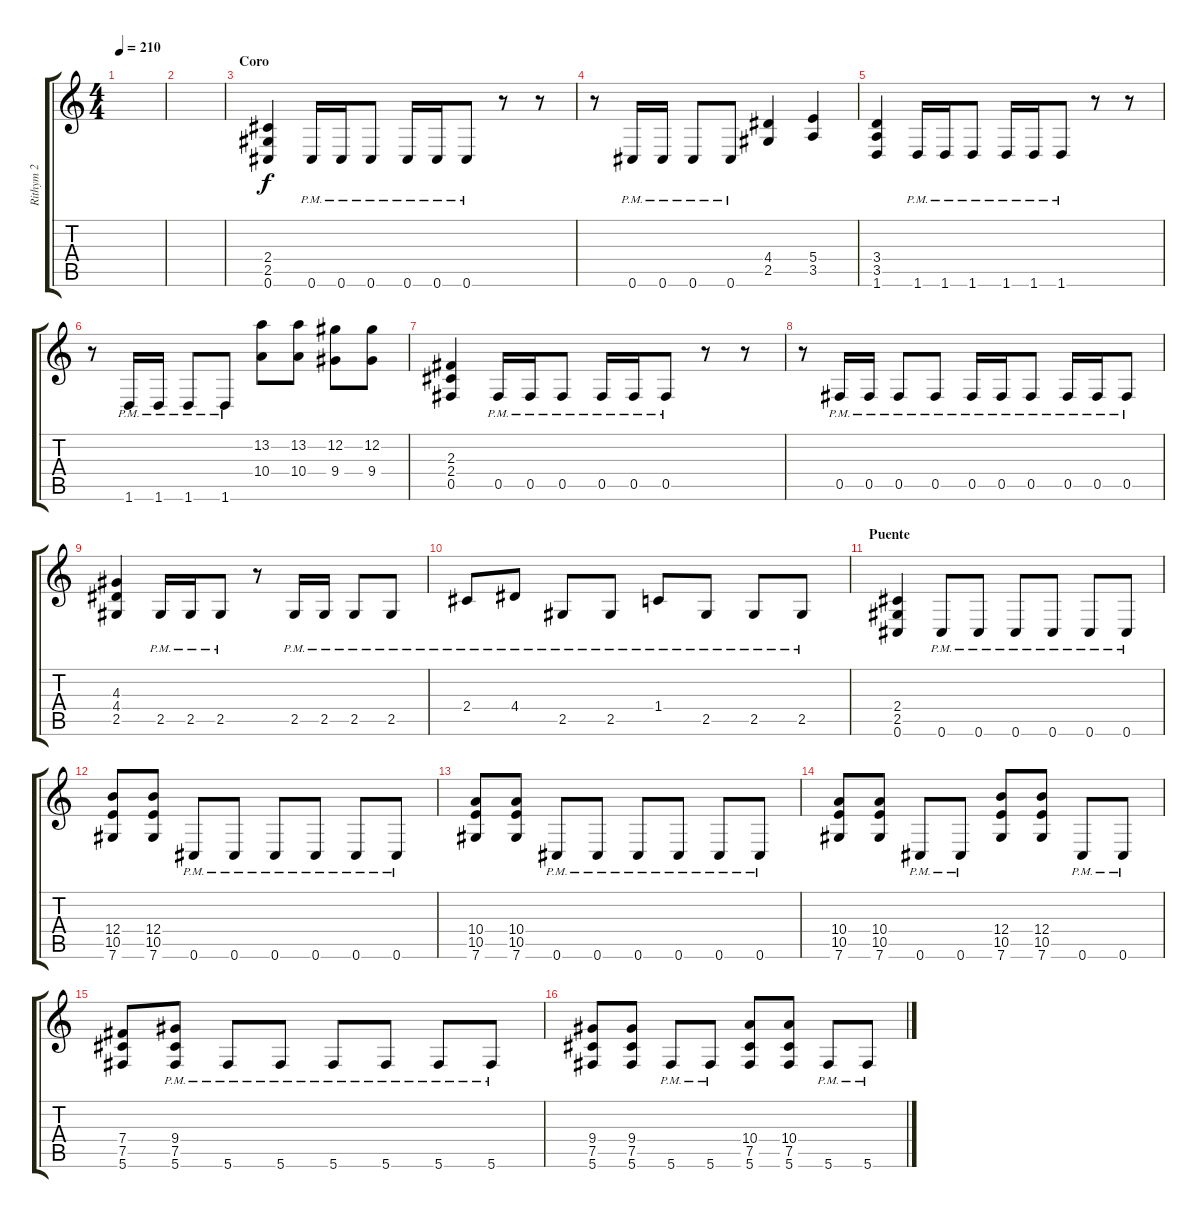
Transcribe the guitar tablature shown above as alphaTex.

\track ("Rithym 2" "Rithym 2") {instrument distortionguitar}
\staff {score tabs}
\tuning (Db4 Ab3 E3 B2 Gb2 Db2) {hide}
\ts (4 4)
\tempo 210
\clef g2
\ks c
|
|
\section ("" "Coro")
(2.4 2.5 0.6).4 0.6{pm}.16 0.6{pm}.16 0.6{pm}.8 0.6{pm}.16 0.6{pm}.16 0.6{pm}.8 r.8 r.8 |
r.8 0.6{pm}.16 0.6{pm}.16 0.6{pm}.8 0.6{pm}.8 (4.4 2.5).4 (5.4 3.5).4 |
(3.4 3.5 1.6).4 1.6{pm}.16 1.6{pm}.16 1.6{pm}.8 1.6{pm}.16 1.6{pm}.16 1.6{pm}.8 r.8 r.8 |
r.8 1.6{pm}.16 1.6{pm}.16 1.6{pm}.8 1.6{pm}.8 (13.2 10.4).8 (13.2 10.4).8 (12.2 9.4).8 (12.2 9.4).8 |
(2.3 2.4 0.5).4 0.5{pm}.16 0.5{pm}.16 0.5{pm}.8 0.5{pm}.16 0.5{pm}.16 0.5{pm}.8 r.8 r.8 |
r.8 0.5{pm}.16 0.5{pm}.16 0.5{pm}.8 0.5{pm}.8 0.5{pm}.16 0.5{pm}.16 0.5{pm}.8 0.5{pm}.16 0.5{pm}.16 0.5{pm}.8 |
(4.3 4.4 2.5).4 2.5{pm}.16 2.5{pm}.16 2.5{pm}.8 r.8 2.5{pm}.16 2.5{pm}.16 2.5{pm}.8 2.5{pm}.8 |
2.4{pm}.8 4.4{pm}.8 2.5{pm}.8 2.5{pm}.8 1.4{pm}.8 2.5{pm}.8 2.5{pm}.8 2.5{pm}.8 |
\section ("" "Puente")
(2.4 2.5 0.6).4 0.6{pm}.8 0.6{pm}.8 0.6{pm}.8 0.6{pm}.8 0.6{pm}.8 0.6{pm}.8 |
(12.4 10.5 7.6).8 (12.4 10.5 7.6).8 0.6{pm}.8 0.6{pm}.8 0.6{pm}.8 0.6{pm}.8 0.6{pm}.8 0.6{pm}.8 |
(10.4 10.5 7.6).8 (10.4 10.5 7.6).8 0.6{pm}.8 0.6{pm}.8 0.6{pm}.8 0.6{pm}.8 0.6{pm}.8 0.6{pm}.8 |
(10.4 10.5 7.6).8 (10.4 10.5 7.6).8 0.6{pm}.8 0.6{pm}.8 (12.4 10.5 7.6).8 (12.4 10.5 7.6).8 0.6{pm}.8 0.6{pm}.8 |
(7.4 7.5 5.6).8 (9.4 7.5 5.6{pm}).8 5.6{pm}.8 5.6{pm}.8 5.6{pm}.8 5.6{pm}.8 5.6{pm}.8 5.6{pm}.8 |
(9.4 7.5 5.6).8 (9.4 7.5 5.6).8 5.6{pm}.8 5.6{pm}.8 (10.4 7.5 5.6).8 (10.4 7.5 5.6).8 5.6{pm}.8 5.6{pm}.8
